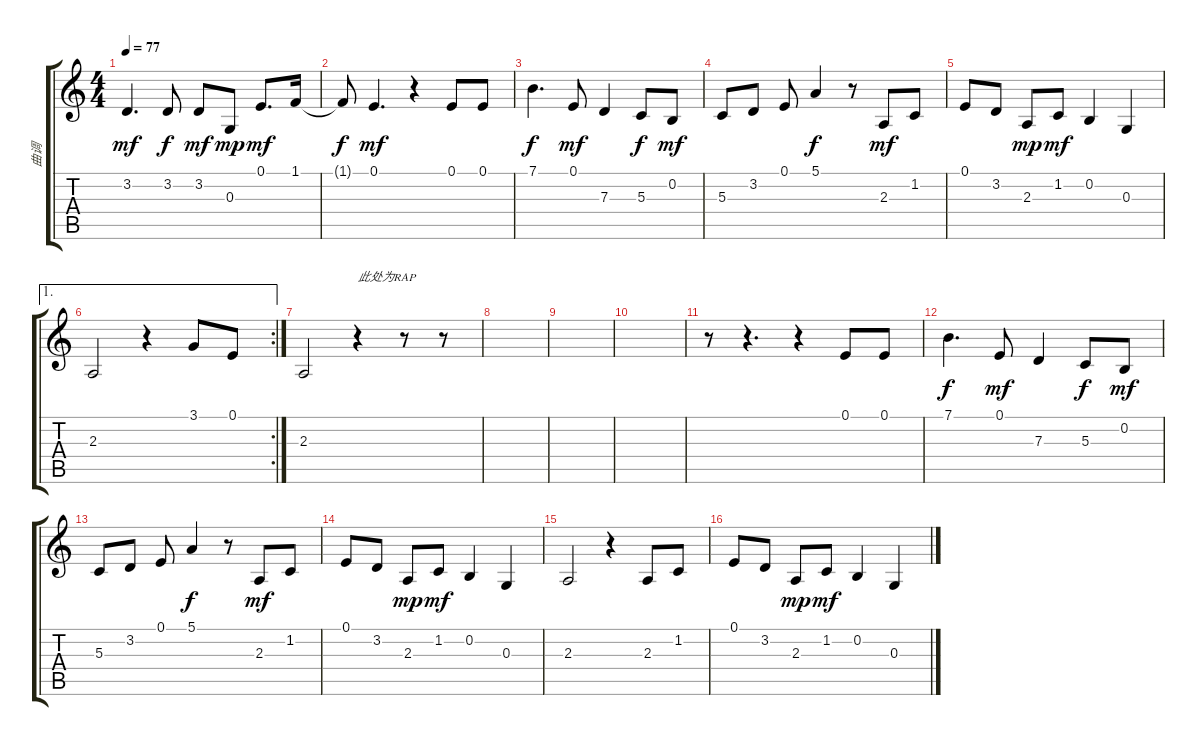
\track ("曲调" "曲调") {instrument choiraahs}
\staff {score tabs}
\tuning (E4 B3 G3 D3 A2 E2) {hide}
\ts (4 4)
\tempo 77
\clef g2
\ks c
3.2.4{d dy mf} 3.2.8{dy f} 3.2.8{dy mf} 0.3.8{dy mp} 0.1.8{d dy mf} 1.1.16 |
1.1{t}.8{dy f} 0.1.4{d dy mf} r.4 0.1.8 0.1.8 |
7.1.4{d dy f} 0.1.8{dy mf} 7.3.4 5.3.8{dy f} 0.2.8{dy mf} |
5.3.8 3.2.8 0.1.8 5.1.4{dy f} r.8 2.3.8{dy mf} 1.2.8 |
0.1.8 3.2.8 2.3.8{dy mp} 1.2.8{dy mf} 0.2.4 0.3.4 |
\ae 1
\rc 2
2.3.2 r.4 3.1.8 0.1.8 |
2.3.2 r.4{txt "此处为RAP"} r.8 r.8 |
|
|
|
r.8 r.4{d} r.4 0.1.8 0.1.8 |
7.1.4{d dy f} 0.1.8{dy mf} 7.3.4 5.3.8{dy f} 0.2.8{dy mf} |
5.3.8 3.2.8 0.1.8 5.1.4{dy f} r.8 2.3.8{dy mf} 1.2.8 |
0.1.8 3.2.8 2.3.8{dy mp} 1.2.8{dy mf} 0.2.4 0.3.4 |
2.3.2 r.4 2.3.8 1.2.8 |
0.1.8 3.2.8 2.3.8{dy mp} 1.2.8{dy mf} 0.2.4 0.3.4
